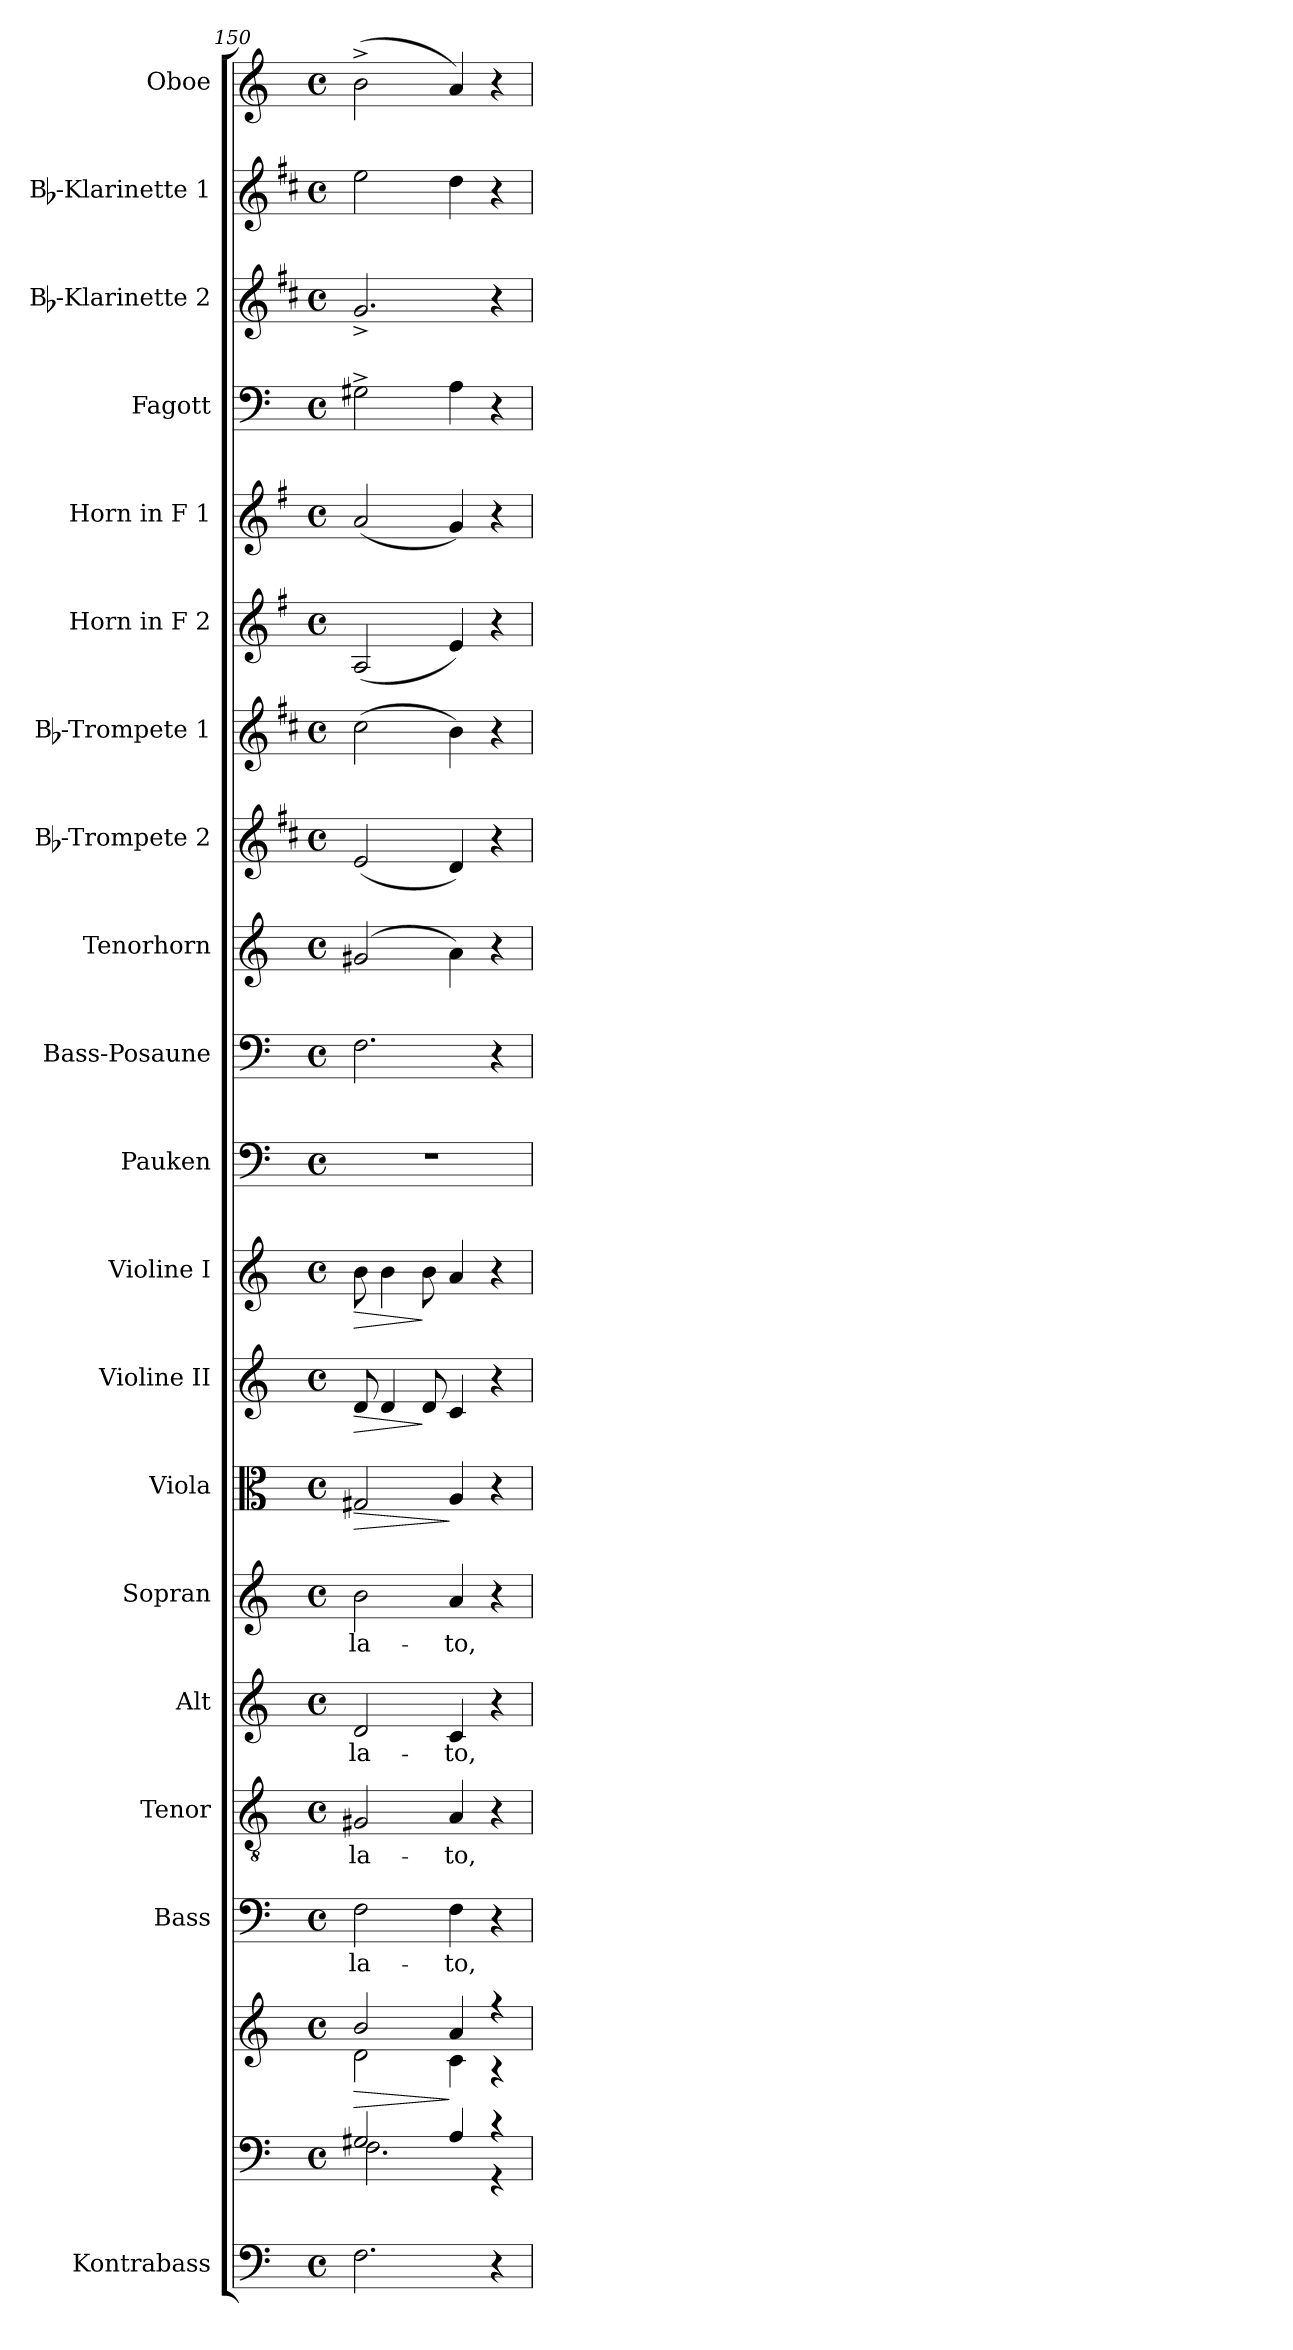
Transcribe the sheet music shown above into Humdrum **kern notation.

**kern	**kern	**kern	**dynam	**kern	**text	**kern	**text	**kern	**text	**kern	**text	**kern	**dynam	**kern	**dynam	**kern	**dynam	**kern	**kern	**kern	**kern	**kern	**kern	**kern	**kern	**kern	**kern	**kern
*part20	*part19	*part19	*part19	*part18	*part18	*part17	*part17	*part16	*part16	*part15	*part15	*part14	*part14	*part13	*part13	*part12	*part12	*part11	*part10	*part9	*part8	*part7	*part6	*part5	*part4	*part3	*part2	*part1
*staff21	*staff20	*staff19	*staff19/20	*staff18	*staff18	*staff17	*staff17	*staff16	*staff16	*staff15	*staff15	*staff14	*staff14	*staff13	*staff13	*staff12	*staff12	*staff11	*staff10	*staff9	*staff8	*staff7	*staff6	*staff5	*staff4	*staff3	*staff2	*staff1
*I"Kontrabass	*	*	*	*I"Bass	*	*I"Tenor	*	*I"Alt	*	*I"Sopran	*	*I"Viola	*	*I"Violine II	*	*I"Violine I	*	*I"Pauken	*I"Bass-Posaune	*I"Tenorhorn	*I"Bb-Trompete 2	*I"Bb-Trompete 1	*I"Horn in F 2	*I"Horn in F 1	*I"Fagott	*I"Bb-Klarinette 2	*I"Bb-Klarinette 1	*I"Oboe
*I'Kb.	*	*	*	*I'B.	*	*I'T.	*	*I'A.	*	*I'S.	*	*I'Vla.	*	*I'Vl. II	*	*I'Vl. I	*	*I'Pk.	*I'B. Pos.	*I'T. Hrn.	*I'Bb Trp. 2	*I'Bb Trp. 1	*	*	*I'Fg.	*I'Bb Kl. 2	*I'Bb Kl. 1	*I'Ob.
*clefF4	*clefF4	*clefG2	*	*clefF4	*	*clefGv2	*	*clefG2	*	*clefG2	*	*clefC3	*	*clefG2	*	*clefG2	*	*clefF4	*clefF4	*clefG2	*clefG2	*clefG2	*clefG2	*clefG2	*clefF4	*clefG2	*clefG2	*clefG2
*ITrd7c12	*	*	*	*	*	*	*	*	*	*	*	*	*	*	*	*	*	*	*	*ITrd8c14	*ITrd1c2	*ITrd1c2	*ITrd4c7	*ITrd4c7	*	*ITrd1c2	*ITrd1c2	*
*k[]	*k[]	*k[]	*	*k[]	*	*k[]	*	*k[]	*	*k[]	*	*k[]	*	*k[]	*	*k[]	*	*k[]	*k[]	*k[]	*k[]	*k[]	*k[]	*k[]	*k[]	*k[]	*k[]	*k[]
*C:	*C:	*C:	*	*C:	*	*C:	*	*C:	*	*C:	*	*C:	*	*C:	*	*C:	*	*C:	*C:	*C:	*C:	*C:	*C:	*C:	*C:	*C:	*C:	*C:
*M4/4	*M4/4	*M4/4	*	*M4/4	*	*M4/4	*	*M4/4	*	*M4/4	*	*M4/4	*	*M4/4	*	*M4/4	*	*M4/4	*M4/4	*M4/4	*M4/4	*M4/4	*M4/4	*M4/4	*M4/4	*M4/4	*M4/4	*M4/4
*met(c)	*met(c)	*met(c)	*	*met(c)	*	*met(c)	*	*met(c)	*	*met(c)	*	*met(c)	*	*met(c)	*	*met(c)	*	*met(c)	*met(c)	*met(c)	*met(c)	*met(c)	*met(c)	*met(c)	*met(c)	*met(c)	*met(c)	*met(c)
=150	=150	=150	=150	=150	=150	=150	=150	=150	=150	=150	=150	=150	=150	=150	=150	=150	=150	=150	=150	=150	=150	=150	=150	=150	=150	=150	=150	=150
*	*^	*	*	*	*	*	*	*	*	*	*	*	*	*	*	*	*	*	*	*	*	*	*	*	*	*	*	*
!	!	!	!	!LO:HP:b	!	!LO:LY:b	!	!LO:LY:b	!	!LO:LY:b	!	!LO:LY:b	!	!LO:HP:b	!	!LO:HP:b	!	!LO:HP:b	!	!	!	!	!	!	!	!	!	!	!
*	*	*	*^	*	*	*	*	*	*	*	*	*	*	*	*	*	*	*	*	*	*	*	*	*	*	*	*	*	*
2.FF\	2G#X/	2.F\	2b/	2d\	>	2F\	-la-	2G#X/	-la-	2d/	-la-	2b\	-la-	2G#X/	>	8d/	>	8b\	>	1r	2.F\	(2G#X/	(<2d/	(>2b\	(<2D/	(<2d/	2G#X^>\	2.f^</	2dd\	(>2b^>\
.	.	.	.	.	.	.	.	.	.	.	.	.	.	.	.	4d/	.	4b\	.	.	.	.	.	.	.	.	.	.	.	.
.	.	.	.	.	.	.	.	.	.	.	.	.	.	.	.	8d/	]	8b\	]	.	.	.	.	.	.	.	.	.	.	.
!	!	!	!	!	!	!	!LO:LY:b	!	!LO:LY:b	!	!LO:LY:b	!	!LO:LY:b	!	!	!	!	!	!	!	!	!	!	!	!	!	!	!	!	!
.	4A/	.	4a/	4c\	]	4F\	-to,	4A/	-to,	4c/	-to,	4a/	-to,	4A/	]	4c/	.	4a/	.	.	.	4A\)	4c/)	4a\)	4A/)	4c/)	4A\	.	4cc\	4a/)
4r	4r	4r	4r	4r	.	4r	.	4r	.	4r	.	4r	.	4r	.	4r	.	4r	.	.	4r	4r	4r	4r	4r	4r	4r	4r	4r	4r
*	*v	*v	*	*	*	*	*	*	*	*	*	*	*	*	*	*	*	*	*	*	*	*	*	*	*	*	*	*	*	*
*	*	*v	*v	*	*	*	*	*	*	*	*	*	*	*	*	*	*	*	*	*	*	*	*	*	*	*	*	*	*
=	=	=	=	=	=	=	=	=	=	=	=	=	=	=	=	=	=	=	=	=	=	=	=	=	=	=	=	=
*-	*-	*-	*-	*-	*-	*-	*-	*-	*-	*-	*-	*-	*-	*-	*-	*-	*-	*-	*-	*-	*-	*-	*-	*-	*-	*-	*-	*-
